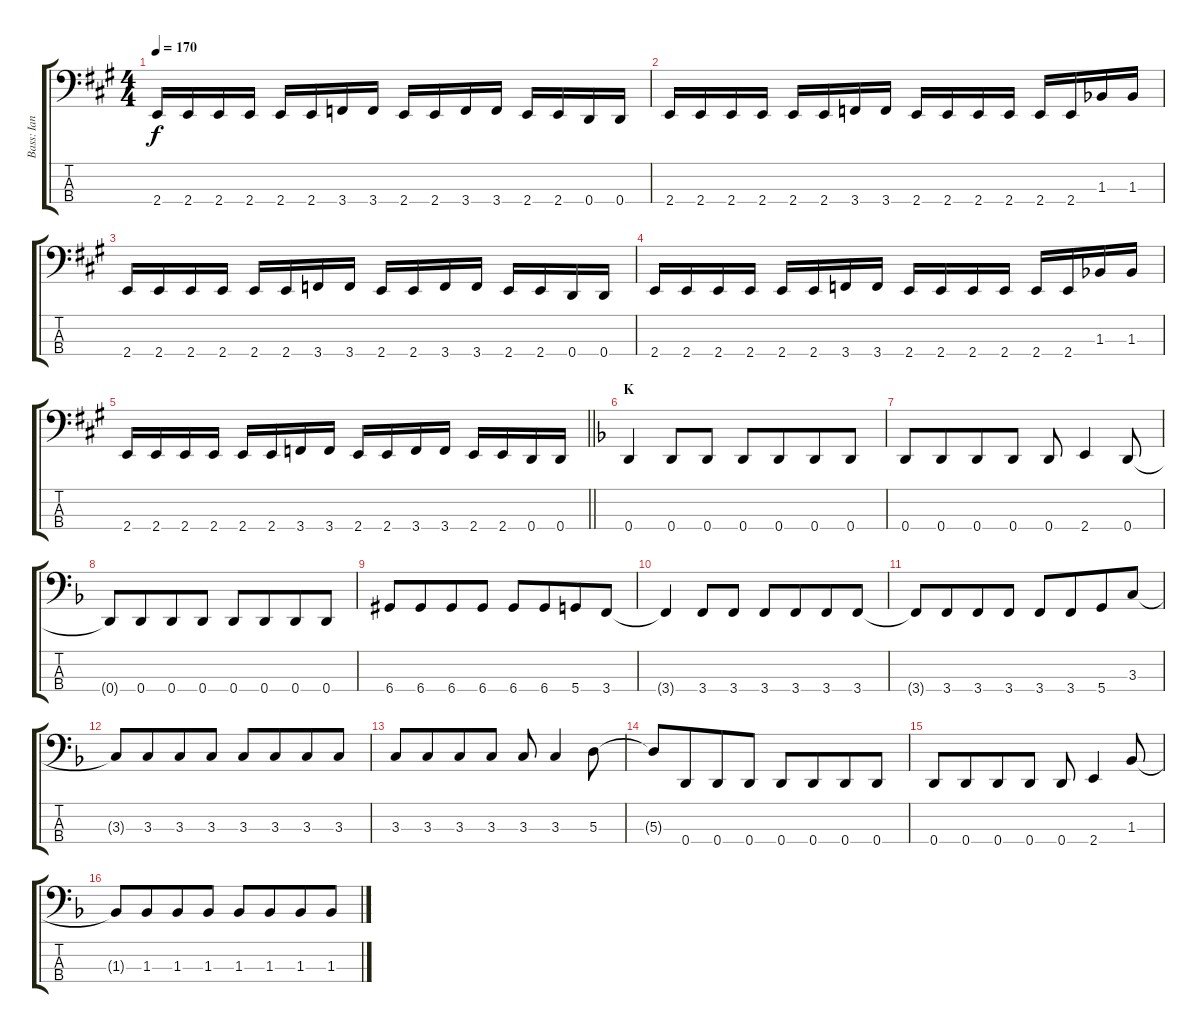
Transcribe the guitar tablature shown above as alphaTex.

\track ("Bass: Ian" "Bass: Ian") {instrument electricbassfinger}
\staff {score tabs}
\tuning (G2 D2 A1 D1) {hide}
\ts (4 4)
\tempo 170
\clef f4
\ks a
2.4.16{dy f} 2.4.16 2.4.16 2.4.16 2.4.16 2.4.16 3.4.16 3.4.16 2.4.16 2.4.16 3.4.16 3.4.16 2.4.16 2.4.16 0.4.16 0.4.16 |
2.4.16 2.4.16 2.4.16 2.4.16 2.4.16 2.4.16 3.4.16 3.4.16 2.4.16 2.4.16 2.4.16 2.4.16 2.4.16 2.4.16 1.3{acc b}.16 1.3{acc b}.16 |
2.4.16 2.4.16 2.4.16 2.4.16 2.4.16 2.4.16 3.4.16 3.4.16 2.4.16 2.4.16 3.4.16 3.4.16 2.4.16 2.4.16 0.4.16 0.4.16 |
2.4.16 2.4.16 2.4.16 2.4.16 2.4.16 2.4.16 3.4.16 3.4.16 2.4.16 2.4.16 2.4.16 2.4.16 2.4.16 2.4.16 1.3{acc b}.16 1.3{acc b}.16 |
\barLineRight lightlight
2.4.16 2.4.16 2.4.16 2.4.16 2.4.16 2.4.16 3.4.16 3.4.16 2.4.16 2.4.16 3.4.16 3.4.16 2.4.16 2.4.16 0.4.16 0.4.16 |
\section ("" "K")
\ks f
0.4.4 0.4.8 0.4.8 0.4.8 0.4.8{beam merge} 0.4.8 0.4.8 |
0.4.8 0.4.8{beam merge} 0.4.8 0.4.8 0.4.8 2.4.4 0.4.8 |
0.4{t}.8 0.4.8{beam merge} 0.4.8 0.4.8 0.4.8 0.4.8{beam merge} 0.4.8 0.4.8 |
6.4{acc #}.8 6.4{acc #}.8{beam merge} 6.4{acc #}.8 6.4{acc #}.8 6.4{acc #}.8 6.4{acc #}.8{beam merge} 5.4.8 3.4.8 |
3.4{t}.4 3.4.8 3.4.8 3.4.8 3.4.8{beam merge} 3.4.8 3.4.8 |
3.4{t}.8 3.4.8{beam merge} 3.4.8 3.4.8 3.4.8 3.4.8{beam merge} 5.4.8 3.3.8 |
3.3{t}.8 3.3.8{beam merge} 3.3.8 3.3.8 3.3.8 3.3.8{beam merge} 3.3.8 3.3.8 |
3.3.8 3.3.8{beam merge} 3.3.8 3.3.8 3.3.8 3.3.4 5.3.8 |
5.3{t}.8 0.4.8{beam merge} 0.4.8 0.4.8 0.4.8{beam merge} 0.4.8{beam merge} 0.4.8 0.4.8 |
0.4.8 0.4.8{beam merge} 0.4.8 0.4.8 0.4.8 2.4.4 1.3.8 |
1.3{t}.8 1.3.8{beam merge} 1.3.8 1.3.8 1.3.8 1.3.8{beam merge} 1.3.8 1.3.8
